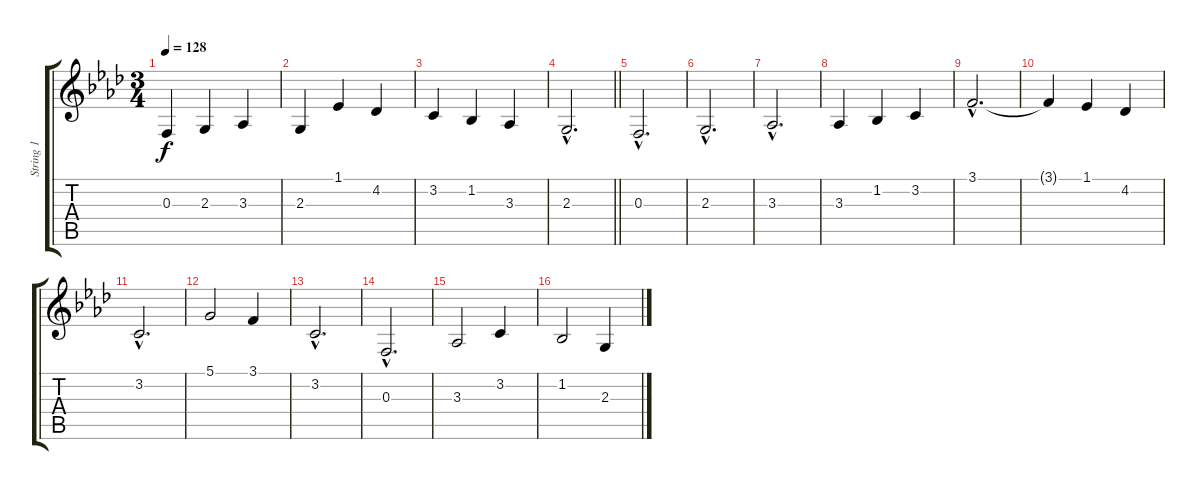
\track ("String 1" "String 1") {instrument stringensemble1}
\staff {score tabs}
\tuning (D4 A3 F3 C3 G2 D2) {hide}
\ts (3 4)
\tempo 128
\clef g2
\ks fminor
0.3.4{dy f} 2.3.4 3.3.4 |
2.3.4 1.1.4 4.2.4 |
3.2.4 1.2.4 3.3.4 |
\barLineRight lightlight
2.3{hac}.2{d} |
0.3{hac}.2{d} |
2.3{hac}.2{d} |
3.3{hac}.2{d} |
3.3.4 1.2.4 3.2.4 |
3.1{hac}.2{d} |
3.1{t}.4 1.1.4 4.2.4 |
3.2{hac}.2{d} |
5.1.2 3.1.4 |
3.2{hac}.2{d} |
0.3{hac}.2{d} |
3.3.2 3.2.4 |
1.2.2 2.3.4
